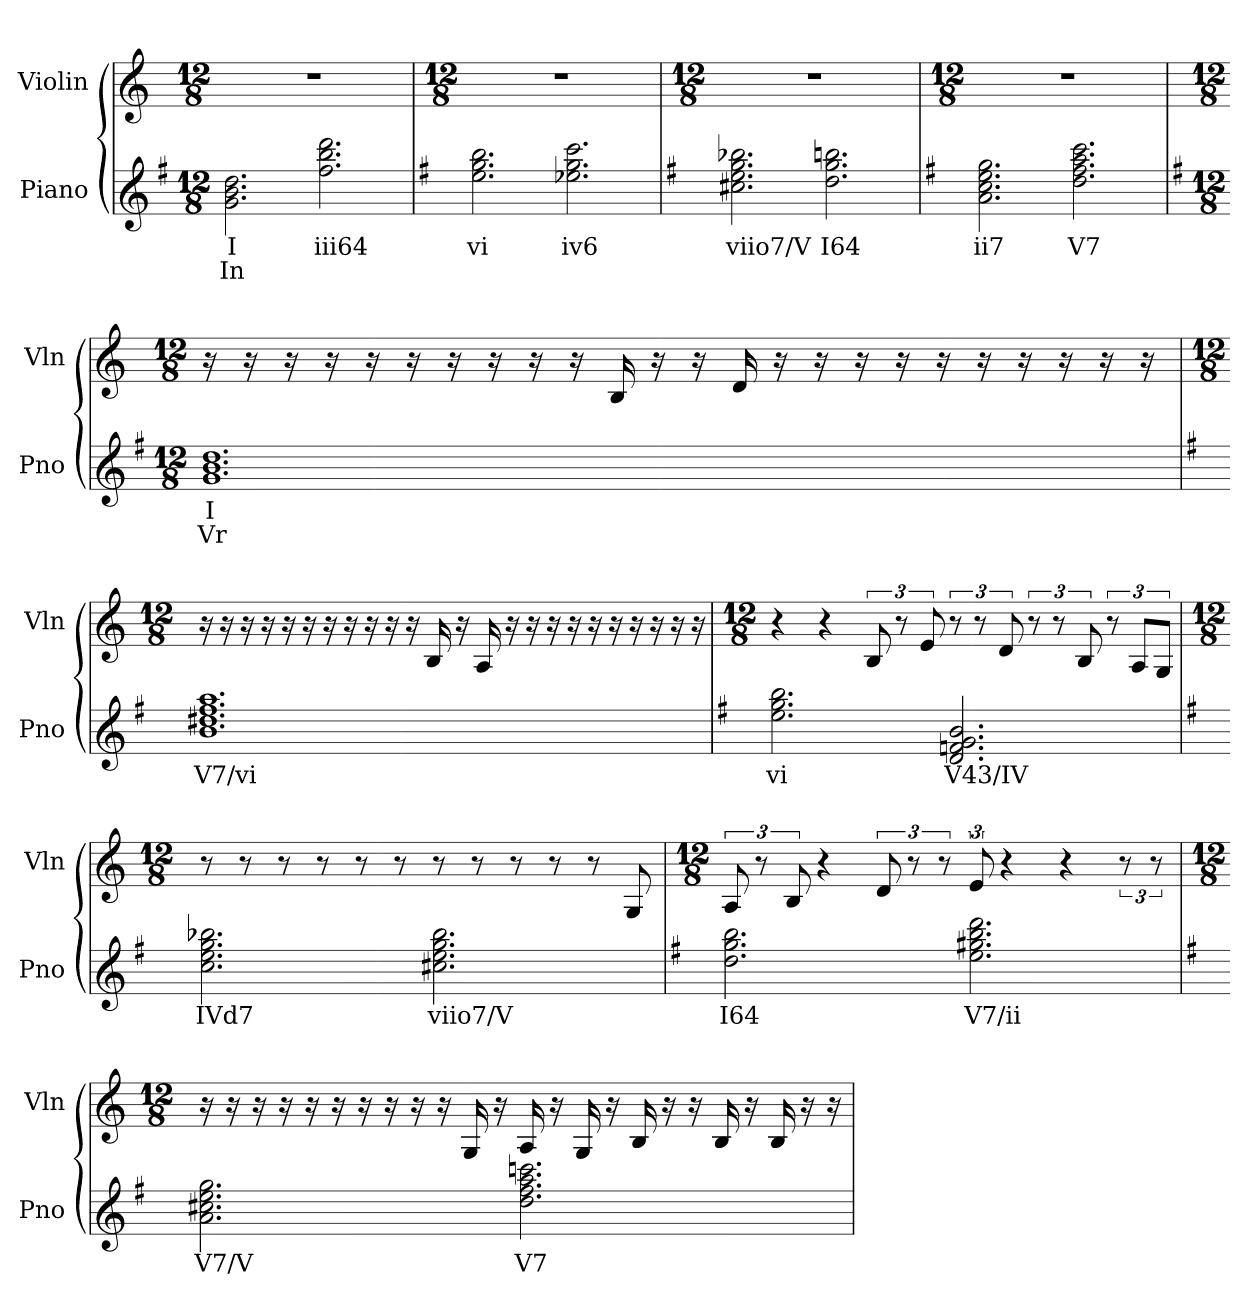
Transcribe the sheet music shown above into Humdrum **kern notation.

**kern	**text	**text	**kern
*part2	*part2	*part2	*part1
*staff2	*staff2	*staff2	*staff1
*I"Piano	*	*	*I"Violin
*I'Pno	*	*	*I'Vln
*k[f#]	*	*	*
*G:	*	*	*
*M12/8	*	*	*M12/8
=	=	=	=
2.g 2.b 2.dd	I	In	1.r
2.ff# 2.bb 2.ddd	iii64	.	.
=	=	=	=
*k[f#]	*	*	*
*G:	*	*	*
*	*	*	*M12/8
2.ee 2.gg 2.bb	vi	.	1.r
2.ee-X 2.gg 2.ccc	iv6	.	.
=	=	=	=
*k[f#]	*	*	*
*G:	*	*	*
*	*	*	*M12/8
2.cc#X 2.ee 2.gg 2.bb-X	viio7/V	.	1.r
2.dd 2.gg 2.bbn	I64	.	.
=	=	=	=
*k[f#]	*	*	*
*G:	*	*	*
*	*	*	*M12/8
2.a 2.cc 2.ee 2.gg	ii7	.	1.r
2.dd 2.ff# 2.aa 2.ccc	V7	.	.
=	=	=	=
*k[f#]	*	*	*
*G:	*	*	*
*M12/8	*	*	*M12/8
1.g 1.b 1.dd	I	Vr	16r
.	.	.	16r
.	.	.	16r
.	.	.	16r
.	.	.	16r
.	.	.	16r
.	.	.	16r
.	.	.	16r
.	.	.	16r
.	.	.	16r
.	.	.	16B
.	.	.	16r
.	.	.	16r
.	.	.	16d
.	.	.	16r
.	.	.	16r
.	.	.	16r
.	.	.	16r
.	.	.	16r
.	.	.	16r
.	.	.	16r
.	.	.	16r
.	.	.	16r
.	.	.	16r
=	=	=	=
*k[f#]	*	*	*
*G:	*	*	*
*	*	*	*M12/8
1.b 1.dd#X 1.ff# 1.aa	V7/vi	.	16r
.	.	.	16r
.	.	.	16r
.	.	.	16r
.	.	.	16r
.	.	.	16r
.	.	.	16r
.	.	.	16r
.	.	.	16r
.	.	.	16r
.	.	.	16r
.	.	.	16B
.	.	.	16r
.	.	.	16A
.	.	.	16r
.	.	.	16r
.	.	.	16r
.	.	.	16r
.	.	.	16r
.	.	.	16r
.	.	.	16r
.	.	.	16r
.	.	.	16r
.	.	.	16r
=	=	=	=
*k[f#]	*	*	*
*G:	*	*	*
*	*	*	*M12/8
2.ee 2.gg 2.bb	vi	.	4r
.	.	.	4r
.	.	.	12B
.	.	.	12r
.	.	.	12e
2.d 2.fn 2.g 2.b	V43/IV	.	12r
.	.	.	12r
.	.	.	12d
.	.	.	12r
.	.	.	12r
.	.	.	12B
.	.	.	12r
.	.	.	12AL
.	.	.	12GJ
=	=	=	=
*k[f#]	*	*	*
*G:	*	*	*
*	*	*	*M12/8
2.cc 2.ee 2.gg 2.bb-X	IVd7	.	8r
.	.	.	8r
.	.	.	8r
.	.	.	8r
.	.	.	8r
.	.	.	8r
2.cc#X 2.ee 2.gg 2.bb-	viio7/V	.	8r
.	.	.	8r
.	.	.	8r
.	.	.	8r
.	.	.	8r
.	.	.	8G
=	=	=	=
*k[f#]	*	*	*
*G:	*	*	*
*	*	*	*M12/8
2.dd 2.gg 2.bb	I64	.	12A
.	.	.	12r
.	.	.	12B
.	.	.	4r
.	.	.	12d
.	.	.	12r
.	.	.	12r
2.ee 2.gg#X 2.bb 2.ddd	V7/ii	.	12e
.	.	.	4r
.	.	.	4r
.	.	.	12r
.	.	.	12r
=	=	=	=
*k[f#]	*	*	*
*G:	*	*	*
*	*	*	*M12/8
2.a 2.cc#X 2.ee 2.gg	V7/V	.	16r
.	.	.	16r
.	.	.	16r
.	.	.	16r
.	.	.	16r
.	.	.	16r
.	.	.	16r
.	.	.	16r
.	.	.	16r
.	.	.	16r
.	.	.	16G
.	.	.	16r
2.dd 2.ff# 2.aa 2.cccn	V7	.	16A
.	.	.	16r
.	.	.	16G
.	.	.	16r
.	.	.	16B
.	.	.	16r
.	.	.	16r
.	.	.	16B
.	.	.	16r
.	.	.	16B
.	.	.	16r
.	.	.	16r
=	=	=	=
*-	*-	*-	*-
